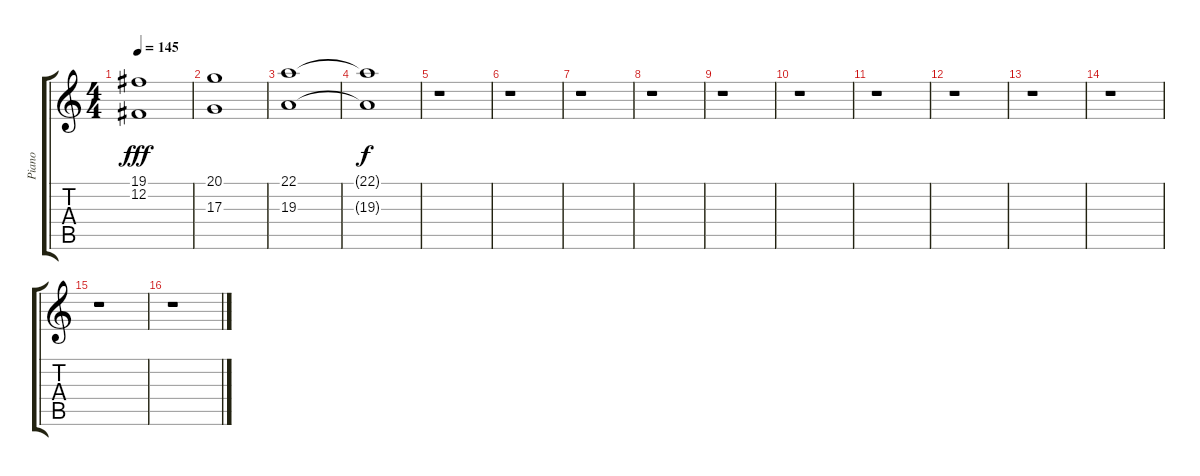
\track ("Piano" "Piano") {instrument brightacousticpiano}
\staff {score tabs}
\tuning (B3 Gb3 D3 A2 E2 B1) {hide}
\ts (4 4)
\tempo 145
\clef g2
\ks c
(19.1 12.2).1{dy fff} |
(20.1 17.3).1 |
(22.1 19.3).1 |
(22.1{t} 19.3{t}).1{dy f} |
r.1 |
r.1 |
r.1 |
r.1 |
r.1 |
r.1 |
r.1 |
r.1 |
r.1 |
r.1 |
r.1 |
r.1
